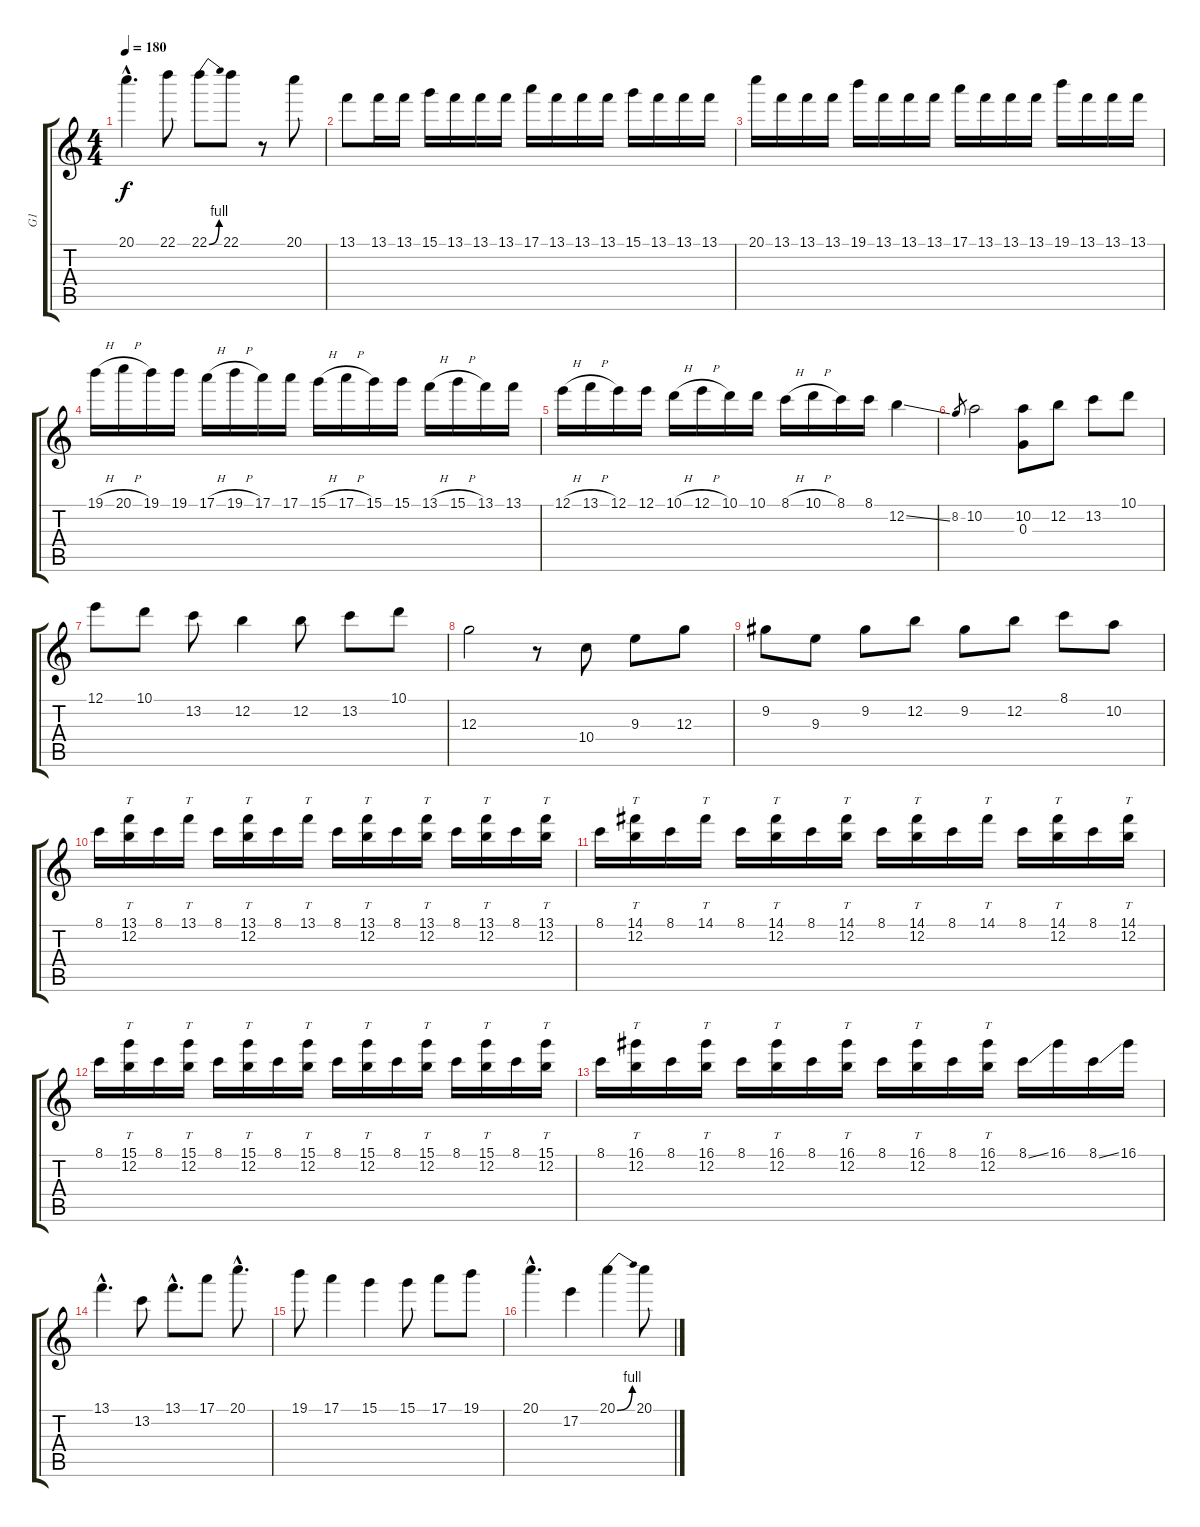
\track ("G1" "G1") {instrument distortionguitar}
\staff {score tabs}
\tuning (E4 B3 G3 D3 A2 E2) {hide}
\ts (4 4)
\tempo 180
\clef g2
\ks c
20.1{hac}.4{d dy f} 22.1.8 22.1{be (bend 0 0 60 4)}.8 22.1.8 r.8 20.1.8 |
13.1.8 13.1.16 13.1.16 15.1.16 13.1.16 13.1.16 13.1.16 17.1.16 13.1.16 13.1.16 13.1.16 15.1.16 13.1.16 13.1.16 13.1.16 |
20.1.16 13.1.16 13.1.16 13.1.16 19.1.16 13.1.16 13.1.16 13.1.16 17.1.16 13.1.16 13.1.16 13.1.16 19.1.16 13.1.16 13.1.16 13.1.16 |
19.1{h}.16 20.1{h}.16 19.1.16 19.1.16 17.1{h}.16 19.1{h}.16 17.1.16 17.1.16 15.1{h}.16 17.1{h}.16 15.1.16 15.1.16 13.1{h}.16 15.1{h}.16 13.1.16 13.1.16 |
12.1{h}.16 13.1{h}.16 12.1.16 12.1.16 10.1{h}.16 12.1{h}.16 10.1.16 10.1.16 8.1{h}.16 10.1{h}.16 8.1.16 8.1.16 12.2{ss}.4 |
8.2.8{gr} 10.2.2 (10.2 0.3).8 12.2.8 13.2.8 10.1.8 |
12.1.8 10.1.8 13.2.8 12.2.4 12.2.8 13.2.8 10.1.8 |
12.3.2 r.8 10.4.8 9.3.8 12.3.8 |
9.2.8 9.3.8 9.2.8 12.2.8 9.2.8 12.2.8 8.1.8 10.2.8 |
8.1.16 (13.1 12.2).16{tt} 8.1.16 13.1.16{tt} 8.1.16 (13.1 12.2).16{tt} 8.1.16 13.1.16{tt} 8.1.16 (13.1 12.2).16{tt} 8.1.16 (13.1 12.2).16{tt} 8.1.16 (13.1 12.2).16{tt} 8.1.16 (13.1 12.2).16{tt} |
8.1.16 (14.1 12.2).16{tt} 8.1.16 14.1.16{tt} 8.1.16 (14.1 12.2).16{tt} 8.1.16 (14.1 12.2).16{tt} 8.1.16 (14.1 12.2).16{tt} 8.1.16 14.1.16{tt} 8.1.16 (14.1 12.2).16{tt} 8.1.16 (14.1 12.2).16{tt} |
8.1.16 (15.1 12.2).16{tt} 8.1.16 (15.1 12.2).16{tt} 8.1.16 (15.1 12.2).16{tt} 8.1.16 (15.1 12.2).16{tt} 8.1.16 (15.1 12.2).16{tt} 8.1.16 (15.1 12.2).16{tt} 8.1.16 (15.1 12.2).16{tt} 8.1.16 (15.1 12.2).16{tt} |
8.1.16 (16.1 12.2).16{tt} 8.1.16 (16.1 12.2).16{tt} 8.1.16 (16.1 12.2).16{tt} 8.1.16 (16.1 12.2).16{tt} 8.1.16 (16.1 12.2).16{tt} 8.1.16 (16.1 12.2).16{tt} 8.1{ss}.16 16.1.16 8.1{ss}.16 16.1.16 |
13.1{hac}.4{d} 13.2.8 13.1{hac}.8{d} 17.1.8 20.1{hac}.8{d} |
19.1.8 17.1.4 15.1.4 15.1.8 17.1.8 19.1.8 |
20.1{hac}.4{d} 17.2.4 20.1{be (bend 0 0 60 4)}.4 20.1.8
